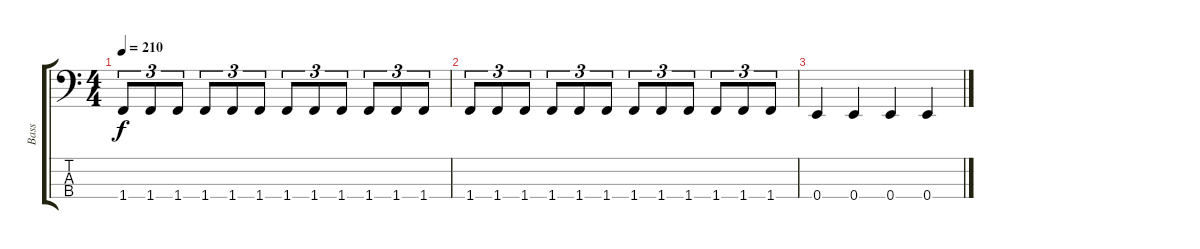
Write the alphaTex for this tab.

\track ("Bass" "Bass") {instrument electricbasspick}
\staff {score tabs}
\tuning (G2 D2 A1 E1) {hide}
\ts (4 4)
\tempo 210
\clef f4
\ks c
1.4.8{tu (3 2) dy f} 1.4.8{tu (3 2)} 1.4.8{tu (3 2)} 1.4.8{tu (3 2)} 1.4.8{tu (3 2)} 1.4.8{tu (3 2)} 1.4.8{tu (3 2)} 1.4.8{tu (3 2)} 1.4.8{tu (3 2)} 1.4.8{tu (3 2)} 1.4.8{tu (3 2)} 1.4.8{tu (3 2)} |
1.4.8{tu (3 2)} 1.4.8{tu (3 2)} 1.4.8{tu (3 2)} 1.4.8{tu (3 2)} 1.4.8{tu (3 2)} 1.4.8{tu (3 2)} 1.4.8{tu (3 2)} 1.4.8{tu (3 2)} 1.4.8{tu (3 2)} 1.4.8{tu (3 2)} 1.4.8{tu (3 2)} 1.4.8{tu (3 2)} |
0.4.4 0.4.4 0.4.4 0.4.4
